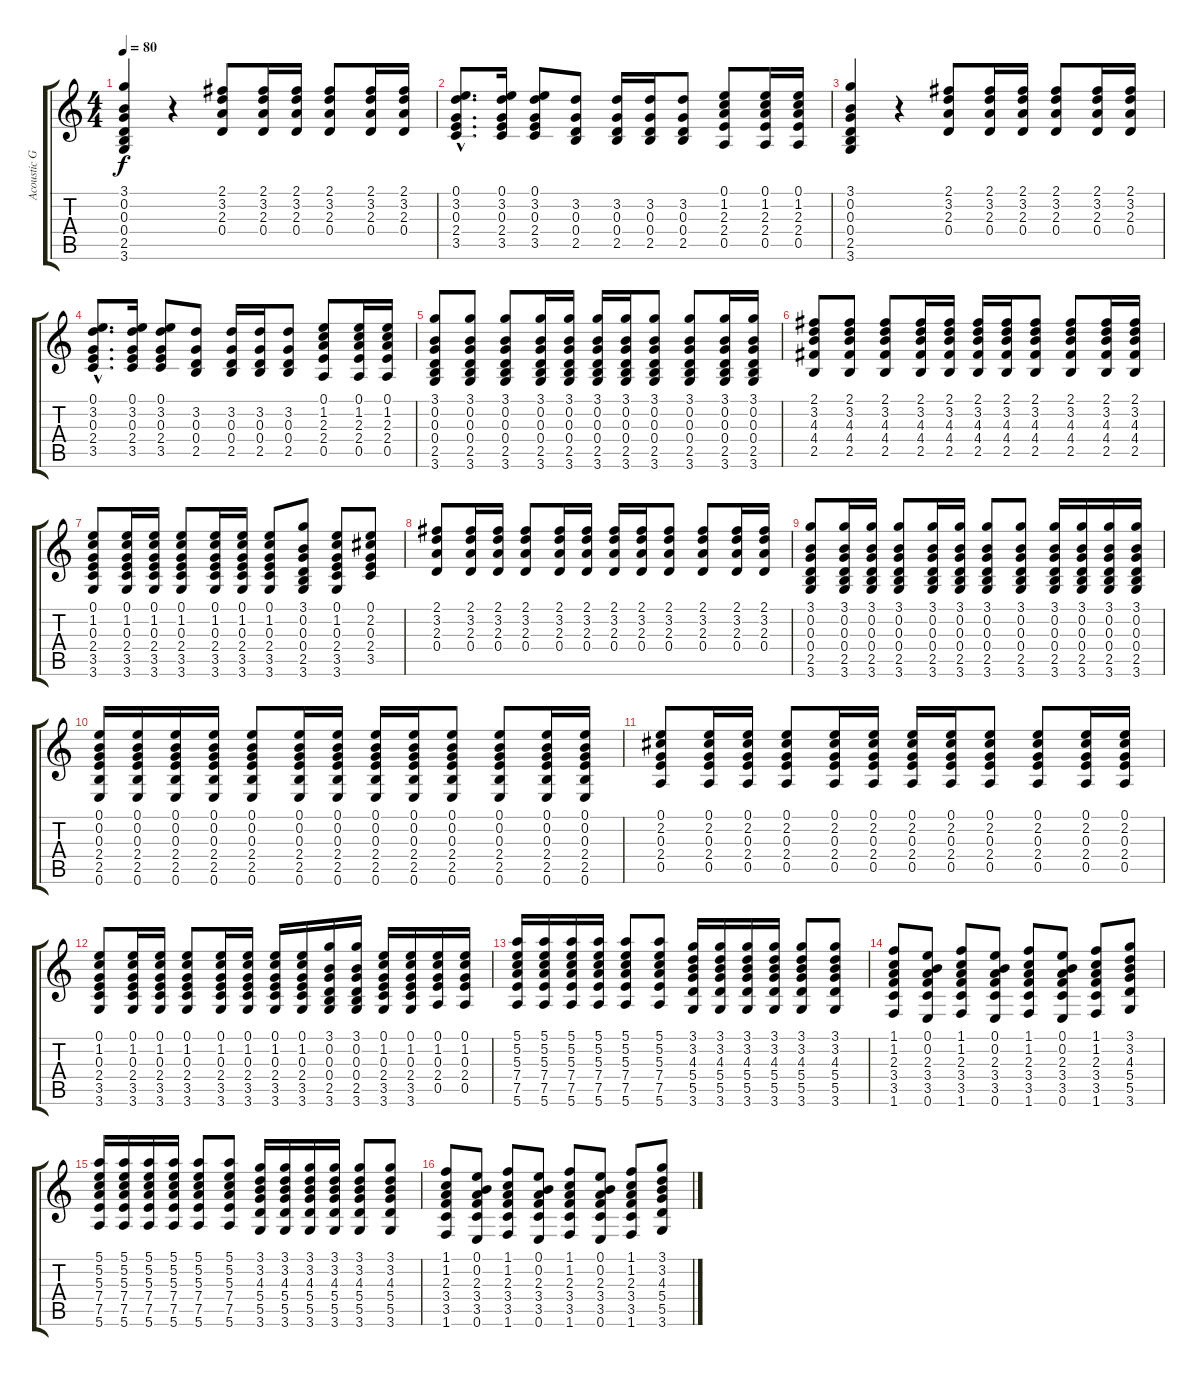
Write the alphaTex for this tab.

\track ("Acoustic Guitar" "Acoustic G") {instrument acousticguitarsteel}
\staff {score tabs}
\tuning (E4 B3 G3 D3 A2 E2) {hide}
\ts (4 4)
\tempo 80
\clef g2
\ks c
(3.1 0.2 0.3 0.4 2.5 3.6).4{dy f} r.4 (2.1 3.2 2.3 0.4).8 (2.1 3.2 2.3 0.4).16 (2.1 3.2 2.3 0.4).16 (2.1 3.2 2.3 0.4).8 (2.1 3.2 2.3 0.4).16 (2.1 3.2 2.3 0.4).16 |
(0.1{hac} 3.2{hac} 0.3{hac} 2.4{hac} 3.5{hac}).8{d} (0.1 3.2 0.3 2.4 3.5).16 (0.1 3.2 0.3 2.4 3.5).8 (3.2 0.3 0.4 2.5).8 (3.2 0.3 0.4 2.5).16 (3.2 0.3 0.4 2.5).16 (3.2 0.3 0.4 2.5).8 (0.1 1.2 2.3 2.4 0.5).8 (0.1 1.2 2.3 2.4 0.5).16 (0.1 1.2 2.3 2.4 0.5).16 |
(3.1 0.2 0.3 0.4 2.5 3.6).4 r.4 (2.1 3.2 2.3 0.4).8 (2.1 3.2 2.3 0.4).16 (2.1 3.2 2.3 0.4).16 (2.1 3.2 2.3 0.4).8 (2.1 3.2 2.3 0.4).16 (2.1 3.2 2.3 0.4).16 |
(0.1{hac} 3.2{hac} 0.3{hac} 2.4{hac} 3.5{hac}).8{d} (0.1 3.2 0.3 2.4 3.5).16 (0.1 3.2 0.3 2.4 3.5).8 (3.2 0.3 0.4 2.5).8 (3.2 0.3 0.4 2.5).16 (3.2 0.3 0.4 2.5).16 (3.2 0.3 0.4 2.5).8 (0.1 1.2 2.3 2.4 0.5).8 (0.1 1.2 2.3 2.4 0.5).16 (0.1 1.2 2.3 2.4 0.5).16 |
(3.1 0.2 0.3 0.4 2.5 3.6).8 (3.1 0.2 0.3 0.4 2.5 3.6).8 (3.1 0.2 0.3 0.4 2.5 3.6).8 (3.1 0.2 0.3 0.4 2.5 3.6).16 (3.1 0.2 0.3 0.4 2.5 3.6).16 (3.1 0.2 0.3 0.4 2.5 3.6).16 (3.1 0.2 0.3 0.4 2.5 3.6).16 (3.1 0.2 0.3 0.4 2.5 3.6).8 (3.1 0.2 0.3 0.4 2.5 3.6).8 (3.1 0.2 0.3 0.4 2.5 3.6).16 (3.1 0.2 0.3 0.4 2.5 3.6).16 |
(2.1 3.2 4.3 4.4 2.5).8 (2.1 3.2 4.3 4.4 2.5).8 (2.1 3.2 4.3 4.4 2.5).8 (2.1 3.2 4.3 4.4 2.5).16 (2.1 3.2 4.3 4.4 2.5).16 (2.1 3.2 4.3 4.4 2.5).16 (2.1 3.2 4.3 4.4 2.5).16 (2.1 3.2 4.3 4.4 2.5).8 (2.1 3.2 4.3 4.4 2.5).8 (2.1 3.2 4.3 4.4 2.5).16 (2.1 3.2 4.3 4.4 2.5).16 |
(0.1 1.2 0.3 2.4 3.5 3.6).8 (0.1 1.2 0.3 2.4 3.5 3.6).16 (0.1 1.2 0.3 2.4 3.5 3.6).16 (0.1 1.2 0.3 2.4 3.5 3.6).8 (0.1 1.2 0.3 2.4 3.5 3.6).16 (0.1 1.2 0.3 2.4 3.5 3.6).16 (0.1 1.2 0.3 2.4 3.5 3.6).8 (3.1 0.2 0.3 0.4 2.5 3.6).8 (0.1 1.2 0.3 2.4 3.5 3.6).8 (0.1 2.2 0.3 2.4 3.5).8 |
(2.1 3.2 2.3 0.4).8 (2.1 3.2 2.3 0.4).16 (2.1 3.2 2.3 0.4).16 (2.1 3.2 2.3 0.4).8 (2.1 3.2 2.3 0.4).16 (2.1 3.2 2.3 0.4).16 (2.1 3.2 2.3 0.4).16 (2.1 3.2 2.3 0.4).16 (2.1 3.2 2.3 0.4).8 (2.1 3.2 2.3 0.4).8 (2.1 3.2 2.3 0.4).16 (2.1 3.2 2.3 0.4).16 |
(3.1 0.2 0.3 0.4 2.5 3.6).8 (3.1 0.2 0.3 0.4 2.5 3.6).16 (3.1 0.2 0.3 0.4 2.5 3.6).16 (3.1 0.2 0.3 0.4 2.5 3.6).8 (3.1 0.2 0.3 0.4 2.5 3.6).16 (3.1 0.2 0.3 0.4 2.5 3.6).16 (3.1 0.2 0.3 0.4 2.5 3.6).8 (3.1 0.2 0.3 0.4 2.5 3.6).8 (3.1 0.2 0.3 0.4 2.5 3.6).16 (3.1 0.2 0.3 0.4 2.5 3.6).16 (3.1 0.2 0.3 0.4 2.5 3.6).16 (3.1 0.2 0.3 0.4 2.5 3.6).16 |
(0.1 0.2 0.3 2.4 2.5 0.6).16 (0.1 0.2 0.3 2.4 2.5 0.6).16 (0.1 0.2 0.3 2.4 2.5 0.6).16 (0.1 0.2 0.3 2.4 2.5 0.6).16 (0.1 0.2 0.3 2.4 2.5 0.6).8 (0.1 0.2 0.3 2.4 2.5 0.6).16 (0.1 0.2 0.3 2.4 2.5 0.6).16 (0.1 0.2 0.3 2.4 2.5 0.6).16 (0.1 0.2 0.3 2.4 2.5 0.6).16 (0.1 0.2 0.3 2.4 2.5 0.6).8 (0.1 0.2 0.3 2.4 2.5 0.6).8 (0.1 0.2 0.3 2.4 2.5 0.6).16 (0.1 0.2 0.3 2.4 2.5 0.6).16 |
(0.1 2.2 0.3 2.4 0.5).8 (0.1 2.2 0.3 2.4 0.5).16 (0.1 2.2 0.3 2.4 0.5).16 (0.1 2.2 0.3 2.4 0.5).8 (0.1 2.2 0.3 2.4 0.5).16 (0.1 2.2 0.3 2.4 0.5).16 (0.1 2.2 0.3 2.4 0.5).16 (0.1 2.2 0.3 2.4 0.5).16 (0.1 2.2 0.3 2.4 0.5).8 (0.1 2.2 0.3 2.4 0.5).8 (0.1 2.2 0.3 2.4 0.5).16 (0.1 2.2 0.3 2.4 0.5).16 |
(0.1 1.2 0.3 2.4 3.5 3.6).8 (0.1 1.2 0.3 2.4 3.5 3.6).16 (0.1 1.2 0.3 2.4 3.5 3.6).16 (0.1 1.2 0.3 2.4 3.5 3.6).8 (0.1 1.2 0.3 2.4 3.5 3.6).16 (0.1 1.2 0.3 2.4 3.5 3.6).16 (0.1 1.2 0.3 2.4 3.5 3.6).16 (0.1 1.2 0.3 2.4 3.5 3.6).16 (3.1 0.2 0.3 0.4 2.5 3.6).16 (3.1 0.2 0.3 0.4 2.5 3.6).16 (0.1 1.2 0.3 2.4 3.5 3.6).16 (0.1 1.2 0.3 2.4 3.5 3.6).16 (0.1 1.2 0.3 2.4 0.5).16 (0.1 1.2 0.3 2.4 0.5).16 |
(5.1 5.2 5.3 7.4 7.5 5.6).16 (5.1 5.2 5.3 7.4 7.5 5.6).16 (5.1 5.2 5.3 7.4 7.5 5.6).16 (5.1 5.2 5.3 7.4 7.5 5.6).16 (5.1 5.2 5.3 7.4 7.5 5.6).8 (5.1 5.2 5.3 7.4 7.5 5.6).8 (3.1 3.2 4.3 5.4 5.5 3.6).16 (3.1 3.2 4.3 5.4 5.5 3.6).16 (3.1 3.2 4.3 5.4 5.5 3.6).16 (3.1 3.2 4.3 5.4 5.5 3.6).16 (3.1 3.2 4.3 5.4 5.5 3.6).8 (3.1 3.2 4.3 5.4 5.5 3.6).8 |
(1.1 1.2 2.3 3.4 3.5 1.6).8 (0.1 0.2 2.3 3.4 3.5 0.6).8 (1.1 1.2 2.3 3.4 3.5 1.6).8 (0.1 0.2 2.3 3.4 3.5 0.6).8 (1.1 1.2 2.3 3.4 3.5 1.6).8 (0.1 0.2 2.3 3.4 3.5 0.6).8 (1.1 1.2 2.3 3.4 3.5 1.6).8 (3.1 3.2 4.3 5.4 5.5 3.6).8 |
(5.1 5.2 5.3 7.4 7.5 5.6).16 (5.1 5.2 5.3 7.4 7.5 5.6).16 (5.1 5.2 5.3 7.4 7.5 5.6).16 (5.1 5.2 5.3 7.4 7.5 5.6).16 (5.1 5.2 5.3 7.4 7.5 5.6).8 (5.1 5.2 5.3 7.4 7.5 5.6).8 (3.1 3.2 4.3 5.4 5.5 3.6).16 (3.1 3.2 4.3 5.4 5.5 3.6).16 (3.1 3.2 4.3 5.4 5.5 3.6).16 (3.1 3.2 4.3 5.4 5.5 3.6).16 (3.1 3.2 4.3 5.4 5.5 3.6).8 (3.1 3.2 4.3 5.4 5.5 3.6).8 |
(1.1 1.2 2.3 3.4 3.5 1.6).8 (0.1 0.2 2.3 3.4 3.5 0.6).8 (1.1 1.2 2.3 3.4 3.5 1.6).8 (0.1 0.2 2.3 3.4 3.5 0.6).8 (1.1 1.2 2.3 3.4 3.5 1.6).8 (0.1 0.2 2.3 3.4 3.5 0.6).8 (1.1 1.2 2.3 3.4 3.5 1.6).8 (3.1 3.2 4.3 5.4 5.5 3.6).8
